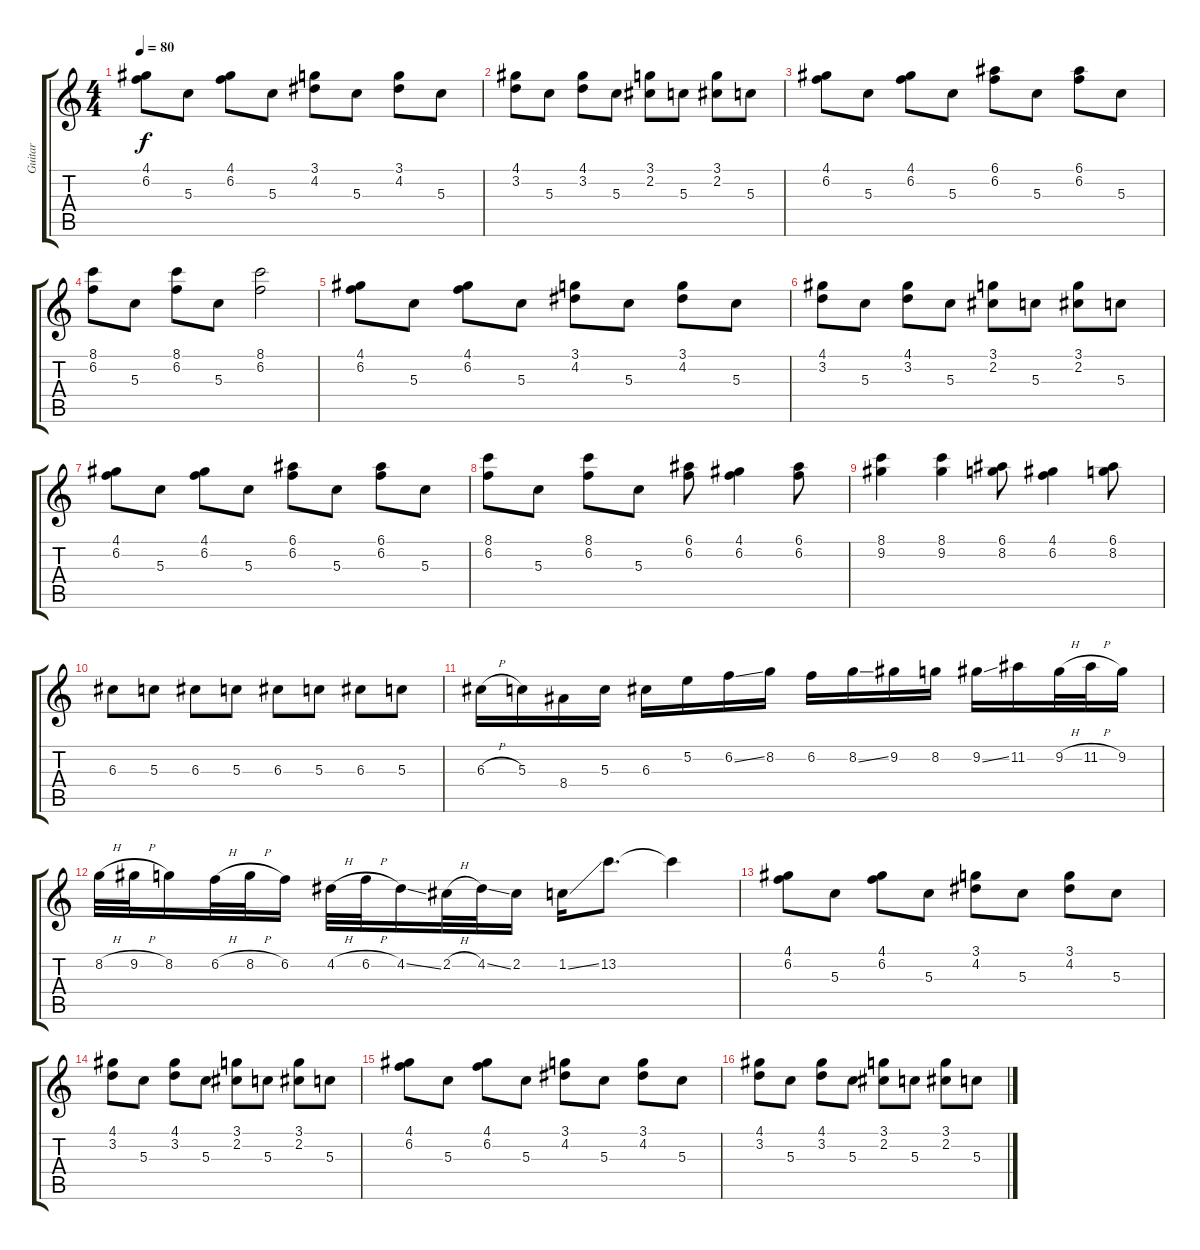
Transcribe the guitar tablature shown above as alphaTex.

\track ("Guitar" "Guitar") {instrument electricguitarjazz}
\staff {score tabs}
\tuning (E4 B3 G3 D3 A2 E2) {hide}
\ts (4 4)
\tempo 80
\clef g2
\ks c
(4.1 6.2).8{dy f instrument electricguitarjazz} 5.3.8 (4.1 6.2).8 5.3.8 (3.1 4.2).8 5.3.8 (3.1 4.2).8 5.3.8 |
(4.1 3.2).8 5.3.8 (4.1 3.2).8 5.3.8 (3.1 2.2).8 5.3.8 (3.1 2.2).8 5.3.8 |
(4.1 6.2).8 5.3.8 (4.1 6.2).8 5.3.8 (6.1 6.2).8 5.3.8 (6.1 6.2).8 5.3.8 |
(8.1 6.2).8 5.3.8 (8.1 6.2).8 5.3.8 (8.1 6.2).2 |
(4.1 6.2).8 5.3.8 (4.1 6.2).8 5.3.8 (3.1 4.2).8 5.3.8 (3.1 4.2).8 5.3.8 |
(4.1 3.2).8 5.3.8 (4.1 3.2).8 5.3.8 (3.1 2.2).8 5.3.8 (3.1 2.2).8 5.3.8 |
(4.1 6.2).8 5.3.8 (4.1 6.2).8 5.3.8 (6.1 6.2).8 5.3.8 (6.1 6.2).8 5.3.8 |
(8.1 6.2).8 5.3.8 (8.1 6.2).8 5.3.8 (6.1 6.2).8 (4.1 6.2).4 (6.1 6.2).8 |
(8.1 9.2).4 (8.1 9.2).4 (6.1 8.2).8 (4.1 6.2).4 (6.1 8.2).8 |
6.3.8 5.3.8 6.3.8 5.3.8 6.3.8 5.3.8 6.3.8 5.3.8 |
6.3{h}.16 5.3.16 8.4.16 5.3.16 6.3.16 5.2.16 6.2{ss}.16 8.2.16 6.2.16 8.2{ss}.16 9.2.16 8.2.16 9.2{ss}.16 11.2.16 9.2{h}.32 11.2{h}.32 9.2.16 |
8.2{h}.32 9.2{h}.32 8.2.16 6.2{h}.32 8.2{h}.32 6.2.16 4.2{h}.32 6.2{h}.32 4.2{ss}.16 2.2{h}.32 4.2{ss}.32 2.2.16 1.2{ss}.16 13.2.8{d} 13.2{t}.4 |
(4.1 6.2).8 5.3.8 (4.1 6.2).8 5.3.8 (3.1 4.2).8 5.3.8 (3.1 4.2).8 5.3.8 |
(4.1 3.2).8 5.3.8 (4.1 3.2).8 5.3.8 (3.1 2.2).8 5.3.8 (3.1 2.2).8 5.3.8 |
(4.1 6.2).8 5.3.8 (4.1 6.2).8 5.3.8 (3.1 4.2).8 5.3.8 (3.1 4.2).8 5.3.8 |
(4.1 3.2).8 5.3.8 (4.1 3.2).8 5.3.8 (3.1 2.2).8 5.3.8 (3.1 2.2).8 5.3.8
